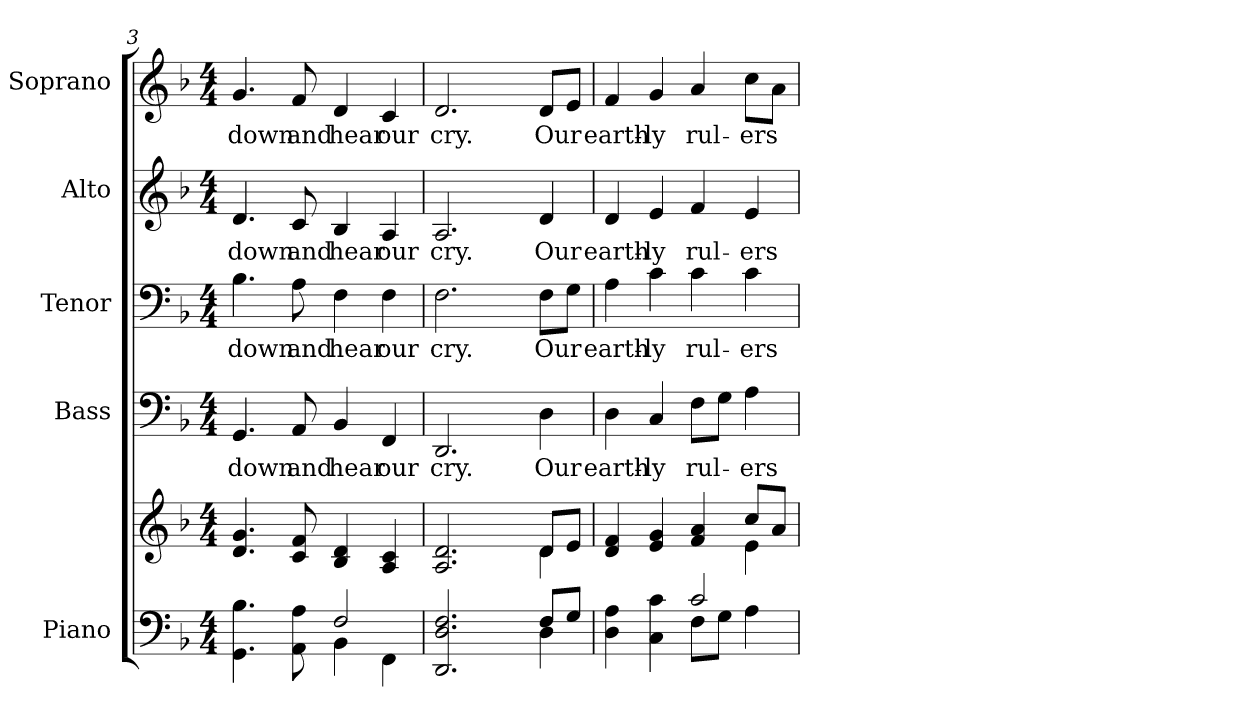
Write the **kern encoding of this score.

**kern	**kern	**kern	**text	**kern	**text	**kern	**text	**kern	**text
*part5	*part5	*part4	*part4	*part3	*part3	*part2	*part2	*part1	*part1
*staff6	*staff5	*staff4	*staff4	*staff3	*staff3	*staff2	*staff2	*staff1	*staff1
*I"Piano	*	*I"Bass	*	*I"Tenor	*	*I"Alto	*	*I"Soprano	*
*I'Pno.	*	*I'B.	*	*I'T.	*	*I'A.	*	*I'S.	*
*clefF4	*clefG2	*clefF4	*	*clefF4	*	*clefG2	*	*clefG2	*
*k[b-]	*k[b-]	*k[b-]	*	*k[b-]	*	*k[b-]	*	*k[b-]	*
*F:	*F:	*F:	*	*F:	*	*F:	*	*F:	*
*M4/4	*M4/4	*M4/4	*	*M4/4	*	*M4/4	*	*M4/4	*
=3	=3	=3	=3	=3	=3	=3	=3	=3	=3
*^	*	*	*	*	*	*	*	*	*
!	!	!	!	!LO:LY:b:color=#000000	!	!	!	!	!	!
!	!	!	!	!	!	!LO:LY:b:color=#000000	!	!	!	!
!	!	!	!	!	!	!	!	!LO:LY:b:color=#000000	!	!
!	!	!	!	!	!	!	!	!	!	!LO:LY:b:color=#000000
4.GGi\ 4.B-i	2ryy	4.di/ 4.gi	4.GGi/	down	4.B-i\	down	4.di/	down	4.gi/	down
!	!	!	!	!LO:LY:b:color=#000000	!	!	!	!	!	!
!	!	!	!	!	!	!LO:LY:b:color=#000000	!	!	!	!
!	!	!	!	!	!	!	!	!LO:LY:b:color=#000000	!	!
!	!	!	!	!	!	!	!	!	!	!LO:LY:b:color=#000000
8AAi\ 8Ai	.	8ci/ 8fi	8AAi/	and	8Ai\	and	8ci/	and	8fi/	and
!	!	!	!	!LO:LY:b:color=#000000	!	!	!	!	!	!
!	!	!	!	!	!	!LO:LY:b:color=#000000	!	!	!	!
!	!	!	!	!	!	!	!	!LO:LY:b:color=#000000	!	!
!	!	!	!	!	!	!	!	!	!	!LO:LY:b:color=#000000
2Fi/	4BB-i\	4B-i/ 4di	4BB-i/	hear	4Fi\	hear	4B-i/	hear	4di/	hear
!	!	!	!	!LO:LY:b:color=#000000	!	!	!	!	!	!
!	!	!	!	!	!	!LO:LY:b:color=#000000	!	!	!	!
!	!	!	!	!	!	!	!	!LO:LY:b:color=#000000	!	!
!	!	!	!	!	!	!	!	!	!	!LO:LY:b:color=#000000
.	4FFi\	4Ai/ 4ci	4FFi/	our	4Fi\	our	4Ai/	our	4ci/	our
=4	=4	=4	=4	=4	=4	=4	=4	=4	=4	=4
*	*	*^	*	*	*	*	*	*	*	*
!	!	!	!	!	!LO:LY:b:color=#000000	!	!	!	!	!	!
!	!	!	!	!	!	!	!LO:LY:b:color=#000000	!	!	!	!
!	!	!	!	!	!	!	!	!	!LO:LY:b:color=#000000	!	!
!	!	!	!	!	!	!	!	!	!	!	!LO:LY:b:color=#000000
2.DDi/ 2.Di 2.Fi	2ryy	2.Ai/ 2.di	2ryy	2.DDi/	cry.	2.Fi\	cry.	2.Ai/	cry.	2.di/	cry.
.	4ryy	.	4ryy	.	.	.	.	.	.	.	.
!	!	!	!	!	!LO:LY:b:color=#000000	!	!	!	!	!	!
!	!	!	!	!	!	!	!LO:LY:b:color=#000000	!	!	!	!
!	!	!	!	!	!	!	!	!	!LO:LY:b:color=#000000	!	!
!	!	!	!	!	!	!	!	!	!	!	!LO:LY:b:color=#000000
8Fi/L	4Di\	8di/L	4di\	4Di\	Our	8Fi\L	Our	4di/	Our	8di/L	Our
8Gi/J	.	8ei/J	.	.	.	8Gi\J	.	.	.	8ei/J	.
!!LO:PB:g=z
=5	=5	=5	=5	=5	=5	=5	=5	=5	=5	=5	=5
!	!	!	!	!	!LO:LY:b:color=#000000	!	!	!	!	!	!
!	!	!	!	!	!	!	!LO:LY:b:color=#000000	!	!	!	!
!	!	!	!	!	!	!	!	!	!LO:LY:b:color=#000000	!	!
!	!	!	!	!	!	!	!	!	!	!	!LO:LY:b:color=#000000
4Di\ 4Ai	2ryy	4di/ 4fi	2ryy	4Di\	earth-	4Ai\	earth-	4di/	earth-	4fi/	earth-
!	!	!	!	!	!LO:LY:b:color=#000000	!	!	!	!	!	!
!	!	!	!	!	!	!	!LO:LY:b:color=#000000	!	!	!	!
!	!	!	!	!	!	!	!	!	!LO:LY:b:color=#000000	!	!
!	!	!	!	!	!	!	!	!	!	!	!LO:LY:b:color=#000000
4Ci\ 4ci	.	4ei/ 4gi	.	4Ci/	-ly	4ci\	-ly	4ei/	-ly	4gi/	-ly
!	!	!	!	!	!LO:LY:b:color=#000000	!	!	!	!	!	!
!	!	!	!	!	!	!	!LO:LY:b:color=#000000	!	!	!	!
!	!	!	!	!	!	!	!	!	!LO:LY:b:color=#000000	!	!
!	!	!	!	!	!	!	!	!	!	!	!LO:LY:b:color=#000000
2ci/	8Fi\L	4fi/ 4ai	4ryy	8Fi\L	rul-	4ci\	rul-	4fi/	rul-	4ai/	rul-
.	8Gi\J	.	.	8Gi\J	.	.	.	.	.	.	.
!	!	!	!	!	!LO:LY:b:color=#000000	!	!	!	!	!	!
!	!	!	!	!	!	!	!LO:LY:b:color=#000000	!	!	!	!
!	!	!	!	!	!	!	!	!	!LO:LY:b:color=#000000	!	!
!	!	!	!	!	!	!	!	!	!	!	!LO:LY:b:color=#000000
.	4Ai\	8cci/L	4ei\	4Ai\	-ers	4ci\	-ers	4ei/	-ers	8cci\L	-ers
.	.	8ai/J	.	.	.	.	.	.	.	8ai\J	.
*v	*v	*	*	*	*	*	*	*	*	*	*
*	*v	*v	*	*	*	*	*	*	*	*
=	=	=	=	=	=	=	=	=	=
*-	*-	*-	*-	*-	*-	*-	*-	*-	*-
